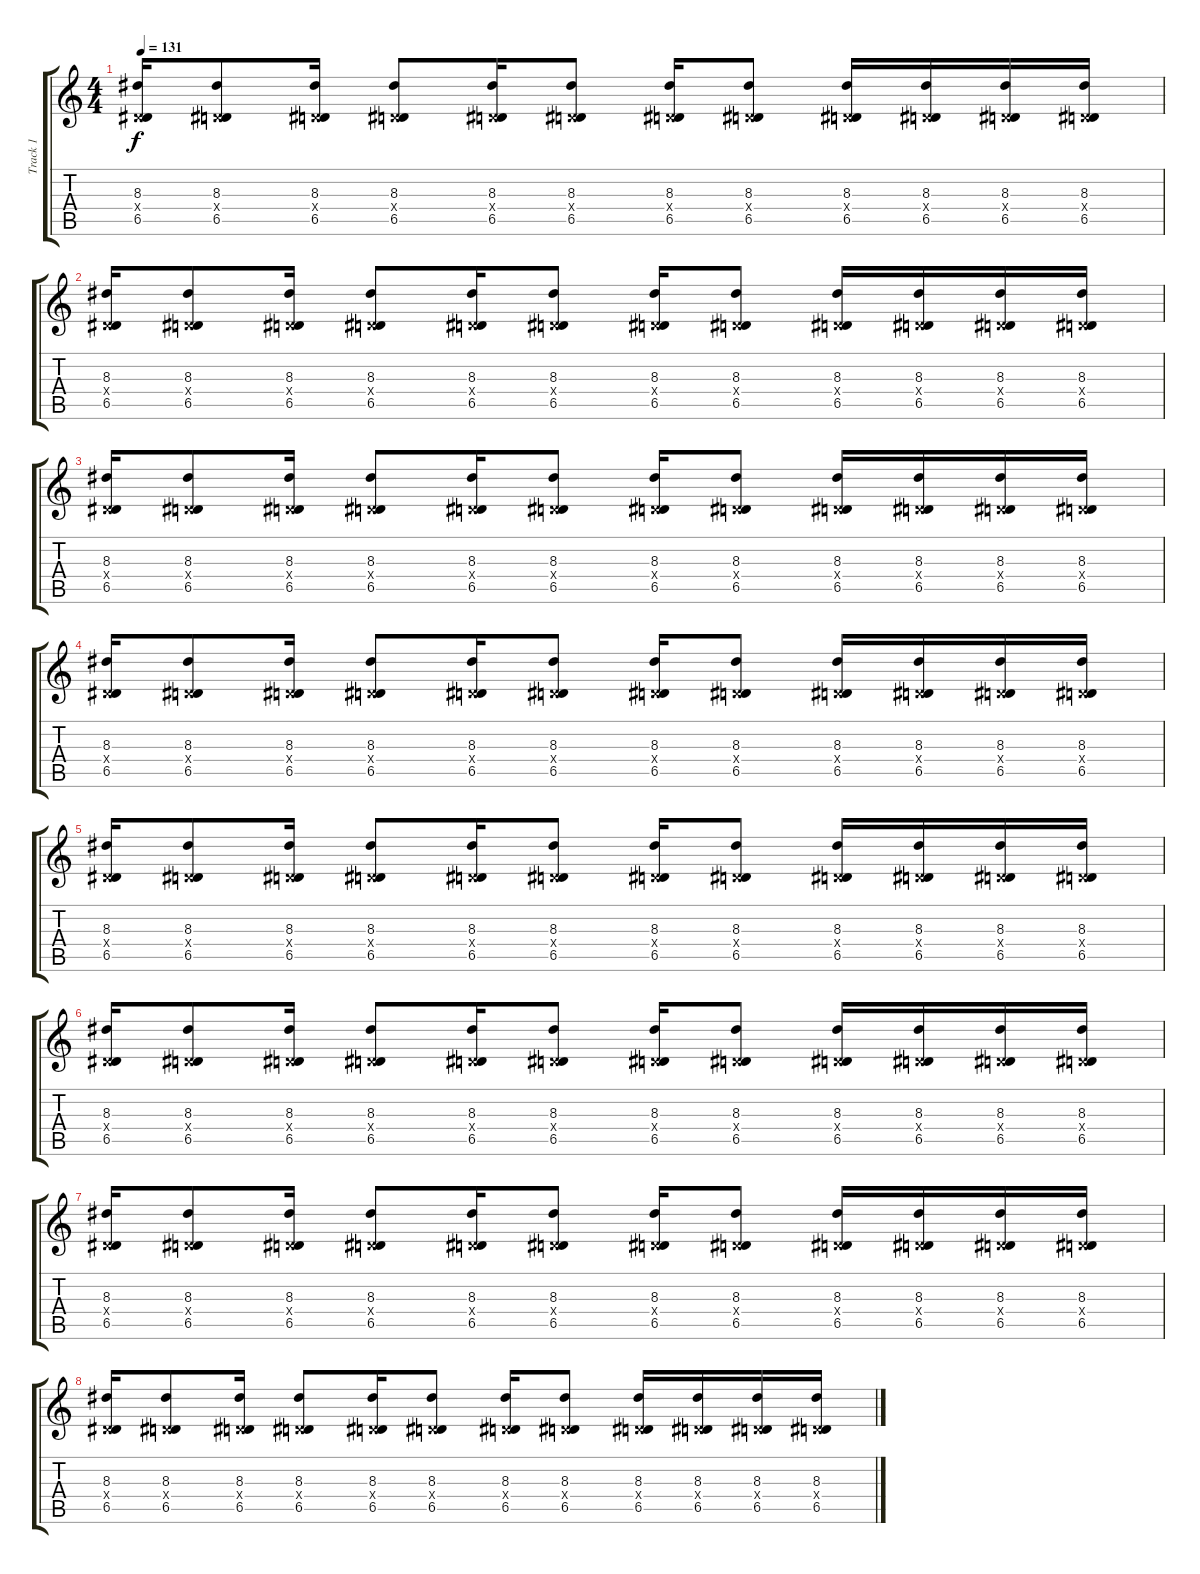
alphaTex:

\track ("Track 1" "Track 1") {instrument overdrivenguitar}
\staff {score tabs}
\tuning (E4 B3 G3 D3 A2 E2) {hide}
\ts (4 4)
\tempo 131
\clef g2
\ks c
(8.3 0.4{x} 6.5).16{dy f} (8.3 0.4{x} 6.5).8 (8.3 0.4{x} 6.5).16 (8.3 0.4{x} 6.5).8 (8.3 0.4{x} 6.5).16 (8.3 0.4{x} 6.5).8 (8.3 0.4{x} 6.5).16 (8.3 0.4{x} 6.5).8 (8.3 0.4{x} 6.5).16 (8.3 0.4{x} 6.5).16 (8.3 0.4{x} 6.5).16 (8.3 0.4{x} 6.5).16 |
(8.3 0.4{x} 6.5).16 (8.3 0.4{x} 6.5).8 (8.3 0.4{x} 6.5).16 (8.3 0.4{x} 6.5).8 (8.3 0.4{x} 6.5).16 (8.3 0.4{x} 6.5).8 (8.3 0.4{x} 6.5).16 (8.3 0.4{x} 6.5).8 (8.3 0.4{x} 6.5).16 (8.3 0.4{x} 6.5).16 (8.3 0.4{x} 6.5).16 (8.3 0.4{x} 6.5).16 |
(8.3 0.4{x} 6.5).16 (8.3 0.4{x} 6.5).8 (8.3 0.4{x} 6.5).16 (8.3 0.4{x} 6.5).8 (8.3 0.4{x} 6.5).16 (8.3 0.4{x} 6.5).8 (8.3 0.4{x} 6.5).16 (8.3 0.4{x} 6.5).8 (8.3 0.4{x} 6.5).16 (8.3 0.4{x} 6.5).16 (8.3 0.4{x} 6.5).16 (8.3 0.4{x} 6.5).16 |
(8.3 0.4{x} 6.5).16 (8.3 0.4{x} 6.5).8 (8.3 0.4{x} 6.5).16 (8.3 0.4{x} 6.5).8 (8.3 0.4{x} 6.5).16 (8.3 0.4{x} 6.5).8 (8.3 0.4{x} 6.5).16 (8.3 0.4{x} 6.5).8 (8.3 0.4{x} 6.5).16 (8.3 0.4{x} 6.5).16 (8.3 0.4{x} 6.5).16 (8.3 0.4{x} 6.5).16 |
(8.3 0.4{x} 6.5).16 (8.3 0.4{x} 6.5).8 (8.3 0.4{x} 6.5).16 (8.3 0.4{x} 6.5).8 (8.3 0.4{x} 6.5).16 (8.3 0.4{x} 6.5).8 (8.3 0.4{x} 6.5).16 (8.3 0.4{x} 6.5).8 (8.3 0.4{x} 6.5).16 (8.3 0.4{x} 6.5).16 (8.3 0.4{x} 6.5).16 (8.3 0.4{x} 6.5).16 |
(8.3 0.4{x} 6.5).16 (8.3 0.4{x} 6.5).8 (8.3 0.4{x} 6.5).16 (8.3 0.4{x} 6.5).8 (8.3 0.4{x} 6.5).16 (8.3 0.4{x} 6.5).8 (8.3 0.4{x} 6.5).16 (8.3 0.4{x} 6.5).8 (8.3 0.4{x} 6.5).16 (8.3 0.4{x} 6.5).16 (8.3 0.4{x} 6.5).16 (8.3 0.4{x} 6.5).16 |
(8.3 0.4{x} 6.5).16 (8.3 0.4{x} 6.5).8 (8.3 0.4{x} 6.5).16 (8.3 0.4{x} 6.5).8 (8.3 0.4{x} 6.5).16 (8.3 0.4{x} 6.5).8 (8.3 0.4{x} 6.5).16 (8.3 0.4{x} 6.5).8 (8.3 0.4{x} 6.5).16 (8.3 0.4{x} 6.5).16 (8.3 0.4{x} 6.5).16 (8.3 0.4{x} 6.5).16 |
(8.3 0.4{x} 6.5).16 (8.3 0.4{x} 6.5).8 (8.3 0.4{x} 6.5).16 (8.3 0.4{x} 6.5).8 (8.3 0.4{x} 6.5).16 (8.3 0.4{x} 6.5).8 (8.3 0.4{x} 6.5).16 (8.3 0.4{x} 6.5).8 (8.3 0.4{x} 6.5).16 (8.3 0.4{x} 6.5).16 (8.3 0.4{x} 6.5).16 (8.3 0.4{x} 6.5).16
